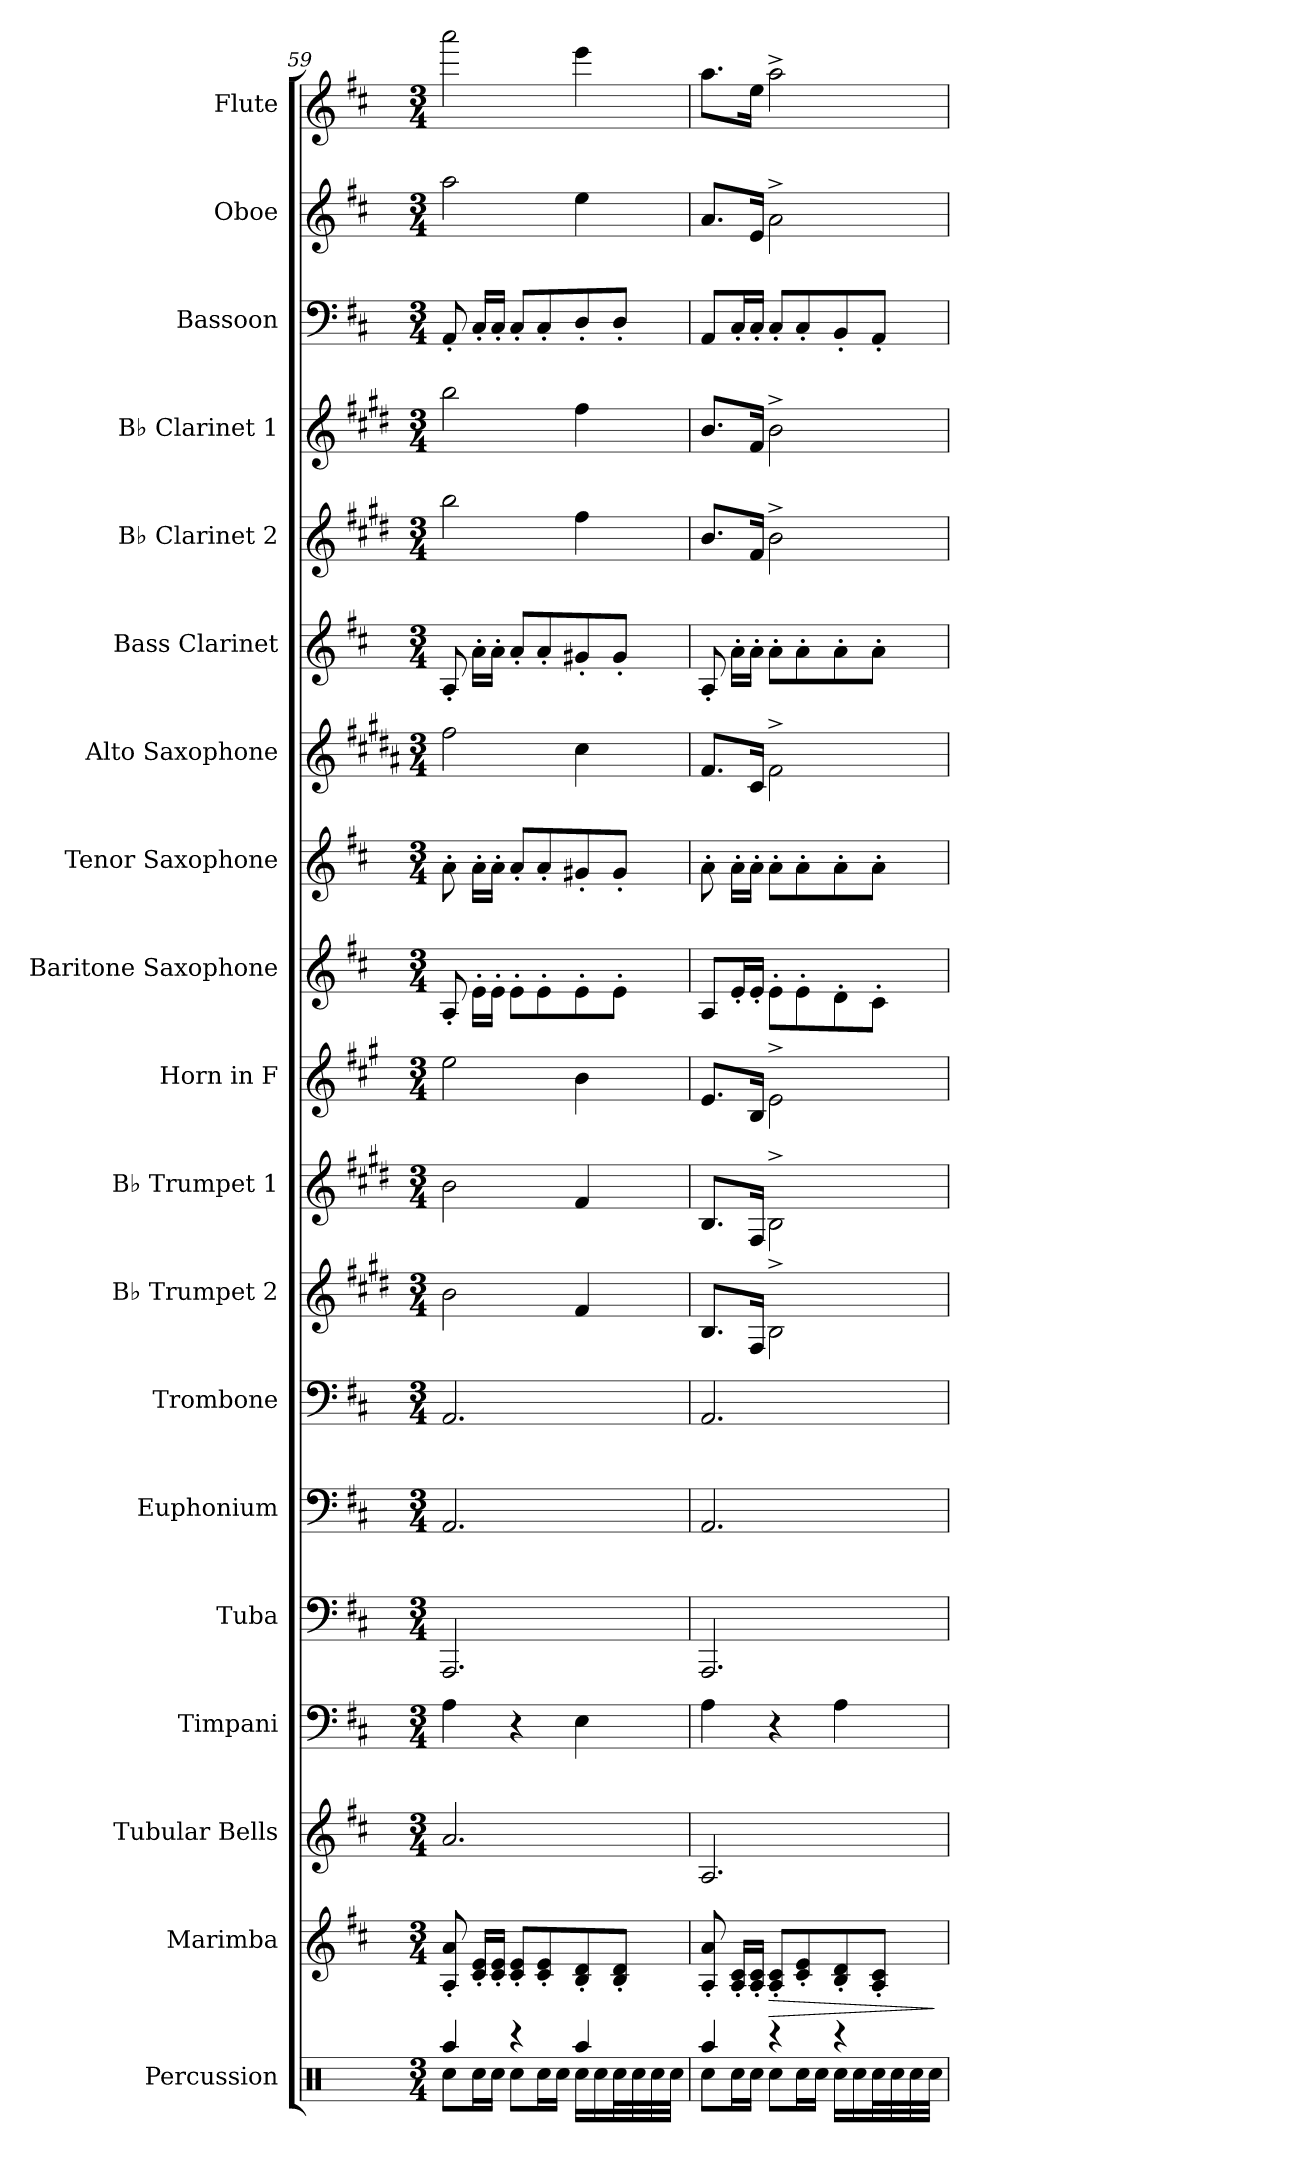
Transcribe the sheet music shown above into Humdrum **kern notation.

**kern	**kern	**dynam	**kern	**kern	**kern	**kern	**kern	**kern	**kern	**kern	**kern	**kern	**kern	**kern	**kern	**kern	**kern	**kern	**kern
*part19	*part18	*part18	*part17	*part16	*part15	*part14	*part13	*part12	*part11	*part10	*part9	*part8	*part7	*part6	*part5	*part4	*part3	*part2	*part1
*staff19	*staff18	*staff18	*staff17	*staff16	*staff15	*staff14	*staff13	*staff12	*staff11	*staff10	*staff9	*staff8	*staff7	*staff6	*staff5	*staff4	*staff3	*staff2	*staff1
*I"Percussion	*I"Marimba	*	*I"Tubular Bells	*I"Timpani	*I"Tuba	*I"Euphonium	*I"Trombone	*I"B♭ Trumpet 2	*I"B♭ Trumpet 1	*I"Horn in F	*I"Baritone Saxophone	*I"Tenor Saxophone	*I"Alto Saxophone	*I"Bass Clarinet	*I"B♭ Clarinet 2	*I"B♭ Clarinet 1	*I"Bassoon	*I"Oboe	*I"Flute
*I'Perc.	*I'Mrm.	*	*I'T.B.	*I'Timp.	*I'Tba.	*I'Euph.	*I'Tbn.	*I'B♭ Tpt. 2	*I'B♭ Tpt. 1	*	*I'Bar. Sax.	*I'T. Sax.	*I'A. Sax.	*I'B. Cl.	*I'B♭ Cl. 2	*I'B♭ Cl. 1	*I'Bsn.	*I'Ob.	*I'Fl.
!!LO:PB:g=z
*clefX	*clefG2	*	*clefG2	*clefF4	*clefF4	*clefF4	*clefF4	*clefG2	*clefG2	*clefG2	*clefG2	*clefG2	*clefG2	*clefG2	*clefG2	*clefG2	*clefF4	*clefG2	*clefG2
*	*	*	*	*	*	*	*	*ITrd1c2	*ITrd1c2	*ITrd4c7	*ITrd12c21	*ITrd8c14	*ITrd5c9	*ITrd8c14	*ITrd1c2	*ITrd1c2	*	*	*
*k[]	*k[f#c#]	*	*k[f#c#]	*k[f#c#]	*k[f#c#]	*k[f#c#]	*k[f#c#]	*k[f#c#]	*k[f#c#]	*k[f#c#]	*k[f#c#]	*k[f#c#]	*k[f#c#]	*k[f#c#]	*k[f#c#]	*k[f#c#]	*k[f#c#]	*k[f#c#]	*k[f#c#]
*M3/4	*M3/4	*	*M3/4	*M3/4	*M3/4	*M3/4	*M3/4	*M3/4	*M3/4	*M3/4	*M3/4	*M3/4	*M3/4	*M3/4	*M3/4	*M3/4	*M3/4	*M3/4	*M3/4
=59	=59	=59	=59	=59	=59	=59	=59	=59	=59	=59	=59	=59	=59	=59	=59	=59	=59	=59	=59
*^	*	*	*	*	*	*	*	*	*	*	*	*	*	*	*	*	*	*	*
4Raa/	8Rcc\L	8A/' 8a/'	.	2.a/	4A\	2.AAA/	2.AA/	2.AA/	2a\	2a\	2a\	8AA'/	8A'\	2a\	8AA'/	2aa\	2aa\	8AA'/	2aa\	2aaa\
.	16Rcc\L	16c#/' 16e/'LL	.	.	.	.	.	.	.	.	.	16E'\LL	16A'\LL	.	16A'\LL	.	.	16C#'/LL	.	.
.	16Rcc\JJ	16c#/' 16e/'JJ	.	.	.	.	.	.	.	.	.	16E'\JJ	16A'\JJ	.	16A'\JJ	.	.	16C#'/JJ	.	.
4r	8Rcc\L	8c#/' 8e/'L	.	.	4r	.	.	.	.	.	.	8E'\L	8A'/L	.	8A'/L	.	.	8C#'/L	.	.
.	16Rcc\L	8c#/' 8e/'	.	.	.	.	.	.	.	.	.	8E'\	8A'/	.	8A'/	.	.	8C#'/	.	.
.	16Rcc\JJ	.	.	.	.	.	.	.	.	.	.	.	.	.	.	.	.	.	.	.
4Raa/	16Rcc\LL	8B/' 8d/'	.	.	4E\	.	.	.	4e/	4e/	4e\	8E'\	8G#X'/	4e\	8G#X'/	4ee\	4ee\	8D'/	4ee\	4eee\
.	16Rcc\	.	.	.	.	.	.	.	.	.	.	.	.	.	.	.	.	.	.	.
.	32Rcc\L	8B/' 8d/'J	.	.	.	.	.	.	.	.	.	8E'\J	8G#'/J	.	8G#'/J	.	.	8D'/J	.	.
.	32Rcc\	.	.	.	.	.	.	.	.	.	.	.	.	.	.	.	.	.	.	.
.	32Rcc\	.	.	.	.	.	.	.	.	.	.	.	.	.	.	.	.	.	.	.
.	32Rcc\JJJ	.	.	.	.	.	.	.	.	.	.	.	.	.	.	.	.	.	.	.
=60	=60	=60	=60	=60	=60	=60	=60	=60	=60	=60	=60	=60	=60	=60	=60	=60	=60	=60	=60	=60
4Raa/	8Rcc\L	8A/' 8a/'	.	2.A/	4A\	2.AAA/	2.AA/	2.AA/	8.A/L	8.A/L	8.A/L	8AA/L	8A'\	8.A/L	8AA'/	8.a/L	8.a/L	8AA/L	8.a/L	8.aa\L
.	16Rcc\L	16A/' 16c#/'LL	.	.	.	.	.	.	.	.	.	16E'/L	16A'\LL	.	16A'\LL	.	.	16C#'/L	.	.
.	16Rcc\JJ	16A/' 16c#/'JJ	.	.	.	.	.	.	16E/Jk	16E/Jk	16E/Jk	16E'/JJ	16A'\JJ	16E/Jk	16A'\JJ	16e/Jk	16e/Jk	16C#'/JJ	16e/Jk	16ee\Jk
!	!	!	!LO:HP:b	!	!	!	!	!	!	!	!	!	!	!	!	!	!	!	!	!
4r	8Rcc\L	8A/' 8c#/'L	>	.	4r	.	.	.	2A^\	2A^\	2A^\	8E'\L	8A'\L	2A^\	8A'\L	2a^\	2a^\	8C#'/L	2a^\	2aa^\
.	16Rcc\L	8c#/' 8e/'	.	.	.	.	.	.	.	.	.	8E'\	8A'\	.	8A'\	.	.	8C#'/	.	.
.	16Rcc\JJ	.	.	.	.	.	.	.	.	.	.	.	.	.	.	.	.	.	.	.
4r	16Rcc\LL	8B/' 8d/'	.	.	4A\	.	.	.	.	.	.	8D'\	8A'\	.	8A'\	.	.	8BB'/	.	.
.	16Rcc\	.	.	.	.	.	.	.	.	.	.	.	.	.	.	.	.	.	.	.
.	32Rcc\L	8A/' 8c#/'J	.	.	.	.	.	.	.	.	.	8C#'\J	8A'\J	.	8A'\J	.	.	8AA'/J	.	.
.	32Rcc\	.	.	.	.	.	.	.	.	.	.	.	.	.	.	.	.	.	.	.
.	32Rcc\	.	.	.	.	.	.	.	.	.	.	.	.	.	.	.	.	.	.	.
.	32Rcc\JJJ	.	.	.	.	.	.	.	.	.	.	.	.	.	.	.	.	.	.	.
*v	*v	*	*	*	*	*	*	*	*	*	*	*	*	*	*	*	*	*	*	*
.	.	]	.	.	.	.	.	.	.	.	.	.	.	.	.	.	.	.	.
=	=	=	=	=	=	=	=	=	=	=	=	=	=	=	=	=	=	=	=
*-	*-	*-	*-	*-	*-	*-	*-	*-	*-	*-	*-	*-	*-	*-	*-	*-	*-	*-	*-
